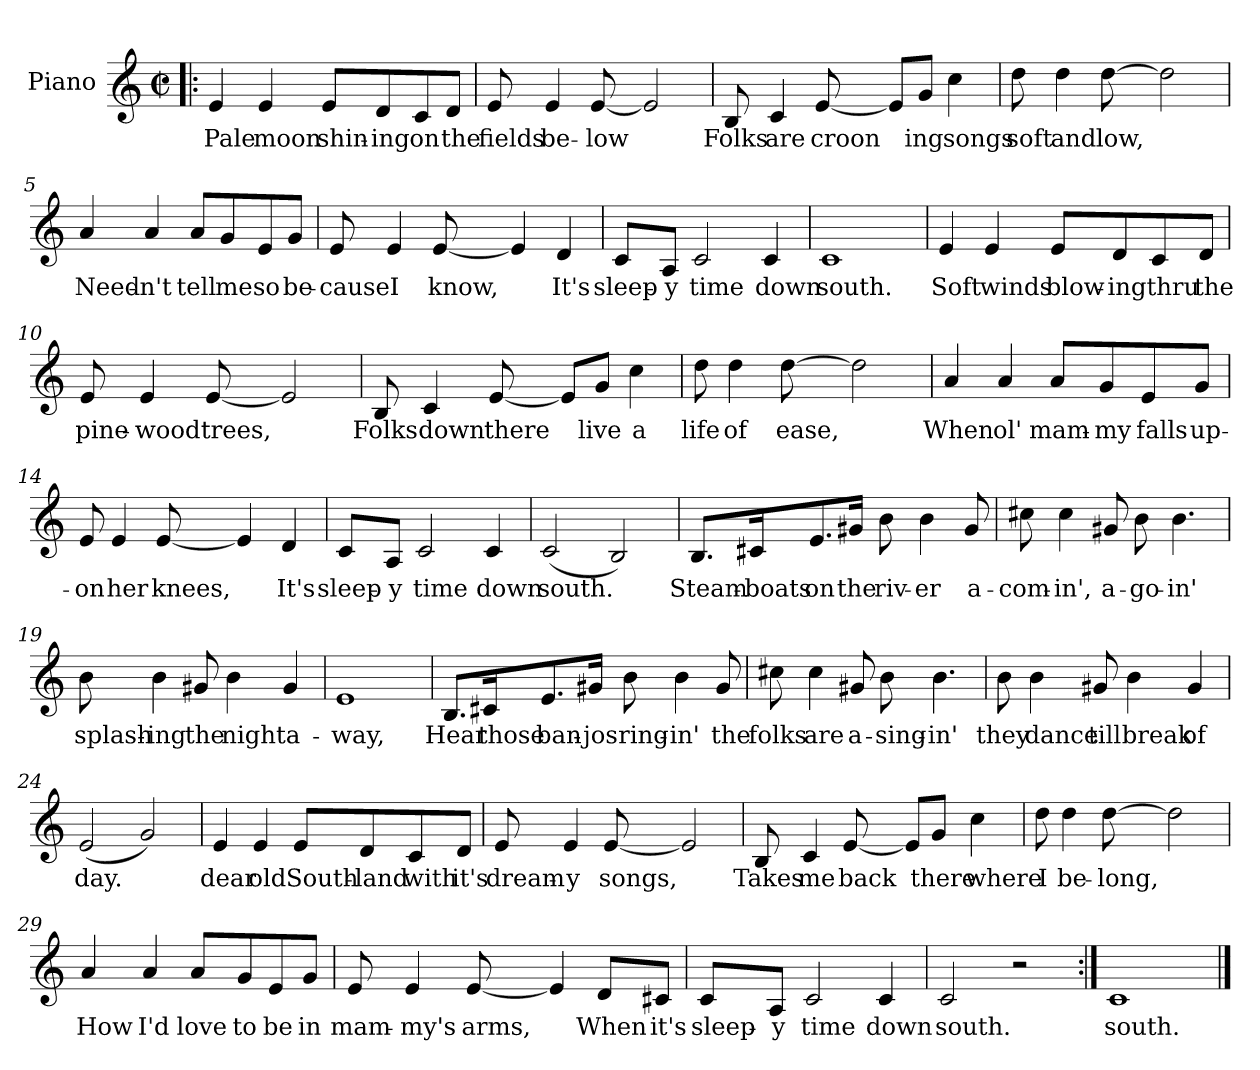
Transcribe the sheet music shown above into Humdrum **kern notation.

**kern	**text
*part1	*part1
*staff1	*staff1
*I"Piano	*
*I'Pno.	*
*clefG2	*
*k[]	*
*C:	*
*M2/2	*
*met(c|)	*
=1!|:	=1!|:
4e/	Pale
4e/	moon
8e/L	shin-
8d/	-ing
8c/	on
8d/J	the
=2	=2
8e/	fields
4e/	be-
[8e/	-low
2e/]	.
=3	=3
8B/	Folks
4c/	are
[8e/	croon
8e/L]	.
8g/J	ing
4cc\	songs
=4	=4
8dd\	soft
4dd\	and
[8dd\	low,
2dd\]	.
!!LO:LB:g=z
=5	=5
4a/	Need-
4a/	-n't
8a/L	tell
8g/	me
8e/	so
8g/J	be-
=6	=6
8e/	-cause
4e/	I
[8e/	know,
4e/]	.
4d/	It's
=7	=7
8c/L	sleep-
8A/J	-y
2c/	time
4c/	down
=8	=8
1c	south.
!!LO:LB:g=z
=9	=9
4e/	Soft
4e/	winds
8e/L	blow-
8d/	-ing
8c/	thru
8d/J	the
=10	=10
8e/	pine-
4e/	-wood
[8e/	trees,
2e/]	.
=11	=11
8B/	Folks
4c/	down
[8e/	there
8e/L]	.
8g/J	live
4cc\	a
=12	=12
8dd\	life
4dd\	of
[8dd\	ease,
2dd\]	.
!!LO:LB:g=z
=13	=13
4a/	When
4a/	ol'
8a/L	mam-
8g/	-my
8e/	falls
8g/J	up-
=14	=14
8e/	-on
4e/	her
[8e/	knees,
4e/]	.
4d/	It's
=15	=15
8c/L	sleep-
8A/J	-y
2c/	time
4c/	down
=16	=16
(2c/	south.
2B/)	.
!!LO:LB:g=z
=17	=17
8.B/L	Steam-
16c#X/K	-boats
8.e/	on
16g#X/Jk	the
8b\	riv-
4b\	-er
8g#/	a-
=18	=18
8cc#X\	-com-
4cc#\	-in',
8g#X/	a-
8b\	-go-
4.b\	-in'
=19	=19
8b\	splash-
4b\	-ing
8g#X/	the
4b\	night
4g#/	a-
=20	=20
1e	-way,
!!LO:LB:g=z
=21	=21
8.B/L	Hear
16c#X/K	those
8.e/	ban-
16g#X/Jk	-jos
8b\	ring-
4b\	-in'
8g#/	the
=22	=22
8cc#X\	folks
4cc#\	are
8g#X/	a-
8b\	-sing-
4.b\	-in'
=23	=23
8b\	they
4b\	dance
8g#X/	till
4b\	break
4g#/	of
=24	=24
(2e/	day.
2g/)	.
!!LO:LB:g=z
=25	=25
4e/	dear
4e/	old
8e/L	South-
8d/	-land
8c/	with
8d/J	it's
=26	=26
8e/	dream-
4e/	-y
[8e/	songs,
2e/]	.
=27	=27
8B/	Takes
4c/	me
[8e/	back
8e/L]	.
8g/J	there
4cc\	where
=28	=28
8dd\	I
4dd\	be-
[8dd\	-long,
2dd\]	.
!!LO:LB:g=z
=29	=29
4a/	How
4a/	I'd
8a/L	love
8g/	to
8e/	be
8g/J	in
=30	=30
8e/	mam-
4e/	-my's
[8e/	arms,
4e/]	.
8d/L	When
8c#X/J	it's
=31	=31
8c/L	sleep-
8A/J	-y
2c/	time
4c/	down
=32	=32
2c/	south.
2r	.
=33:|!	=33:|!
1c	south.
==	==
*-	*-
